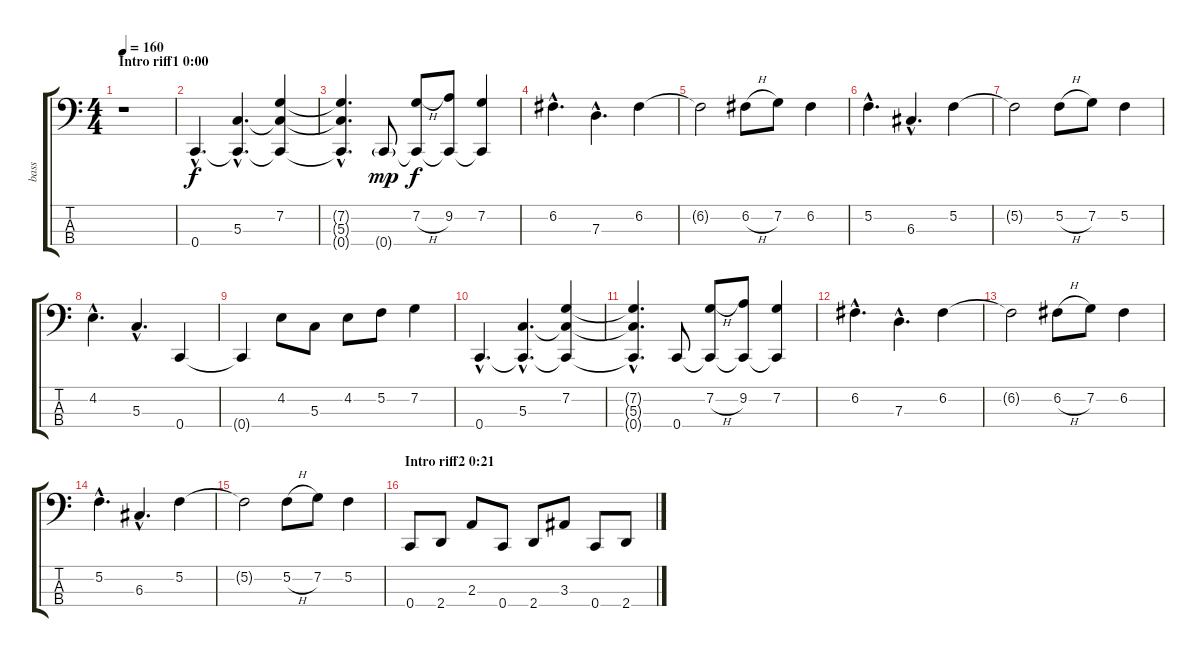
\track ("bass" "bass") {instrument electricbasspick}
\staff {score tabs}
\tuning (F2 C2 G1 C1) {hide}
\ts (4 4)
\section ("" "Intro riff1 0:00")
\tempo 160
\clef f4
\ks c
r.1{dy f instrument electricbasspick} |
0.4{hac}.4{d} (5.3{hac} 0.4{hac t}).4{d} (7.2 5.3{t} 0.4{t}).4 |
(7.2{hac t} 5.3{hac t} 0.4{hac t}).4{d} 0.4{g}.8{dy mp} (7.2{h} 0.4{t}).8{dy f} (9.2 0.4{t}).8 (7.2 0.4{t}).4 |
6.2{hac}.4{d} 7.3{hac}.4{d} 6.2.4 |
6.2{t}.2 6.2{h}.8 7.2.8 6.2.4 |
5.2{hac}.4{d} 6.3{hac}.4{d} 5.2.4 |
5.2{t}.2 5.2{h}.8 7.2.8 5.2.4 |
4.2{hac}.4{d} 5.3{hac}.4{d} 0.4.4 |
0.4{t}.4 4.2.8 5.3.8 4.2.8 5.2.8 7.2.4 |
0.4{hac}.4{d} (5.3{hac} 0.4{hac t}).4{d} (7.2 5.3{t} 0.4{t}).4 |
(7.2{hac t} 5.3{hac t} 0.4{hac t}).4{d} 0.4.8 (7.2{h} 0.4{t}).8 (9.2 0.4{t}).8 (7.2 0.4{t}).4 |
6.2{hac}.4{d} 7.3{hac}.4{d} 6.2.4 |
6.2{t}.2 6.2{h}.8 7.2.8 6.2.4 |
5.2{hac}.4{d} 6.3{hac}.4{d} 5.2.4 |
5.2{t}.2 5.2{h}.8 7.2.8 5.2.4 |
\section ("" "Intro riff2 0:21")
0.4.8 2.4.8 2.3.8 0.4.8 2.4.8 3.3.8 0.4.8 2.4.8
